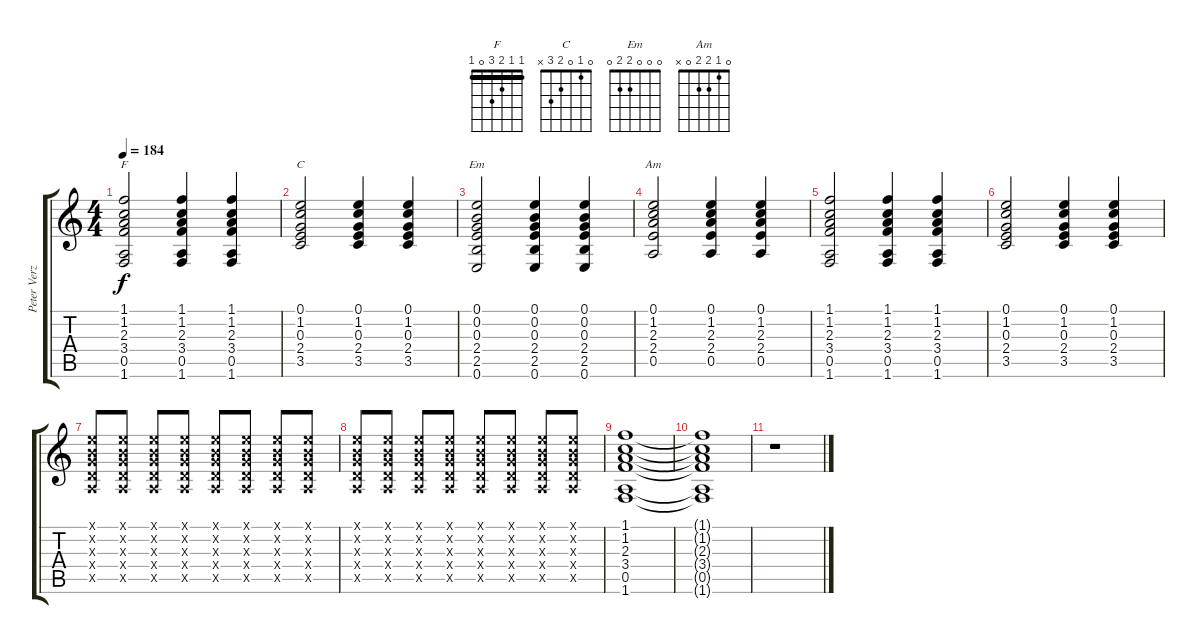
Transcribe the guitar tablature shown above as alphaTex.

\track ("Peter Verzerrt" "Peter Verz") {instrument overdrivenguitar}
\staff {score tabs}
\tuning (E4 B3 G3 D3 A2 E2) {hide}
\chord ("F" 1 1 2 3 0 1) {barre 1}
\chord ("C" 0 1 0 2 3 x)
\chord ("Em" 0 0 0 2 2 0)
\chord ("Am" 0 1 2 2 0 x)
\ts (4 4)
\tempo 184
\clef g2
\ks c
(1.1 1.2 2.3 3.4 0.5 1.6).2{ch "F" dy f} (1.1 1.2 2.3 3.4 0.5 1.6).4 (1.1 1.2 2.3 3.4 0.5 1.6).4 |
(0.1 1.2 0.3 2.4 3.5).2{ch "C"} (0.1 1.2 0.3 2.4 3.5).4 (0.1 1.2 0.3 2.4 3.5).4 |
(0.1 0.2 0.3 2.4 2.5 0.6).2{ch "Em"} (0.1 0.2 0.3 2.4 2.5 0.6).4 (0.1 0.2 0.3 2.4 2.5 0.6).4 |
(0.1 1.2 2.3 2.4 0.5).2{ch "Am"} (0.1 1.2 2.3 2.4 0.5).4 (0.1 1.2 2.3 2.4 0.5).4 |
(1.1 1.2 2.3 3.4 0.5 1.6).2 (1.1 1.2 2.3 3.4 0.5 1.6).4 (1.1 1.2 2.3 3.4 0.5 1.6).4 |
(0.1 1.2 0.3 2.4 3.5).2 (0.1 1.2 0.3 2.4 3.5).4 (0.1 1.2 0.3 2.4 3.5).4 |
(0.1{x} 0.2{x} 0.3{x} 0.4{x} 0.5{x}).8 (0.1{x} 0.2{x} 0.3{x} 0.4{x} 0.5{x}).8 (0.1{x} 0.2{x} 0.3{x} 0.4{x} 0.5{x}).8 (0.1{x} 0.2{x} 0.3{x} 0.4{x} 0.5{x}).8 (0.1{x} 0.2{x} 0.3{x} 0.4{x} 0.5{x}).8 (0.1{x} 0.2{x} 0.3{x} 0.4{x} 0.5{x}).8 (0.1{x} 0.2{x} 0.3{x} 0.4{x} 0.5{x}).8 (0.1{x} 0.2{x} 0.3{x} 0.4{x} 0.5{x}).8 |
(0.1{x} 0.2{x} 0.3{x} 0.4{x} 0.5{x}).8 (0.1{x} 0.2{x} 0.3{x} 0.4{x} 0.5{x}).8 (0.1{x} 0.2{x} 0.3{x} 0.4{x} 0.5{x}).8 (0.1{x} 0.2{x} 0.3{x} 0.4{x} 0.5{x}).8 (0.1{x} 0.2{x} 0.3{x} 0.4{x} 0.5{x}).8 (0.1{x} 0.2{x} 0.3{x} 0.4{x} 0.5{x}).8 (0.1{x} 0.2{x} 0.3{x} 0.4{x} 0.5{x}).8 (0.1{x} 0.2{x} 0.3{x} 0.4{x} 0.5{x}).8 |
(1.1 1.2 2.3 3.4 0.5 1.6).1 |
(1.1{t} 1.2{t} 2.3{t} 3.4{t} 0.5{t} 1.6{t}).1 |
r.1
